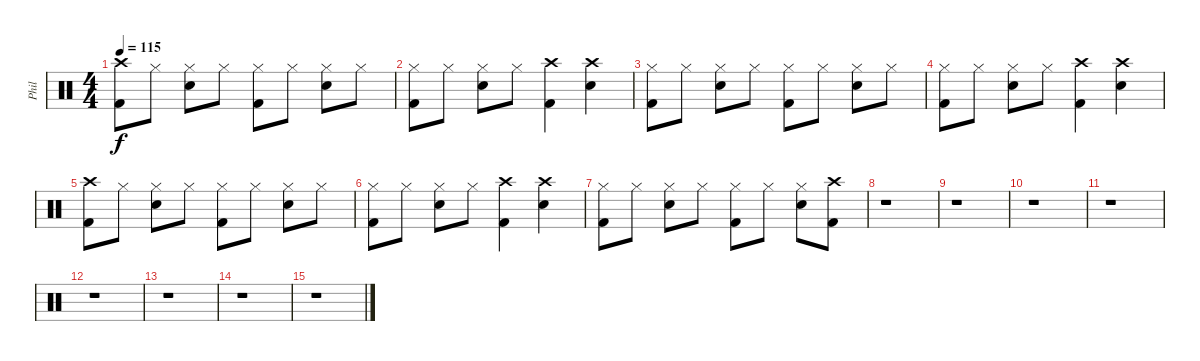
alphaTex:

\track ("Phil" "Phil") {instrument percussion}
\staff {score}
\articulation defaults
\ts (4 4)
\tempo 115
\clef neutral
\ks c
("Crash high (hit)" "Kick (hit) 2").8{dy f} "Hi-Hat (closed)".8 ("Hi-Hat (closed)" "Snare (hit) 2").8 "Hi-Hat (closed)".8 ("Hi-Hat (closed)" "Kick (hit) 2").8 "Hi-Hat (closed)".8 ("Hi-Hat (closed)" "Snare (hit) 2").8 "Hi-Hat (closed)".8 |
("Hi-Hat (closed)" "Kick (hit) 2").8 "Hi-Hat (closed)".8 ("Hi-Hat (closed)" "Snare (hit) 2").8 "Hi-Hat (closed)".8 ("Crash high (hit)" "Kick (hit) 2").4 ("Crash high (hit)" "Snare (hit) 2").4 |
("Hi-Hat (closed)" "Kick (hit) 2").8 "Hi-Hat (closed)".8 ("Hi-Hat (closed)" "Snare (hit) 2").8 "Hi-Hat (closed)".8 ("Hi-Hat (closed)" "Kick (hit) 2").8 "Hi-Hat (closed)".8 ("Hi-Hat (closed)" "Snare (hit) 2").8 "Hi-Hat (closed)".8 |
("Hi-Hat (closed)" "Kick (hit) 2").8 "Hi-Hat (closed)".8 ("Hi-Hat (closed)" "Snare (hit) 2").8 "Hi-Hat (closed)".8 ("Crash high (hit)" "Kick (hit) 2").4 ("Crash high (hit)" "Snare (hit) 2").4 |
("Crash high (hit)" "Kick (hit) 2").8 "Hi-Hat (closed)".8 ("Hi-Hat (closed)" "Snare (hit) 2").8 "Hi-Hat (closed)".8 ("Hi-Hat (closed)" "Kick (hit) 2").8 "Hi-Hat (closed)".8 ("Hi-Hat (closed)" "Snare (hit) 2").8 "Hi-Hat (closed)".8 |
("Hi-Hat (closed)" "Kick (hit) 2").8 "Hi-Hat (closed)".8 ("Hi-Hat (closed)" "Snare (hit) 2").8 "Hi-Hat (closed)".8 ("Crash high (hit)" "Kick (hit) 2").4 ("Crash high (hit)" "Snare (hit) 2").4 |
("Hi-Hat (closed)" "Kick (hit) 2").8 "Hi-Hat (closed)".8 ("Hi-Hat (closed)" "Snare (hit) 2").8 "Hi-Hat (closed)".8 ("Hi-Hat (closed)" "Kick (hit) 2").8 "Hi-Hat (closed)".8 ("Hi-Hat (closed)" "Snare (hit) 2").8 ("Crash high (hit)" "Kick (hit) 2").8 |
r.1 |
r.1 |
r.1 |
r.1 |
r.1 |
r.1 |
r.1 |
r.1
